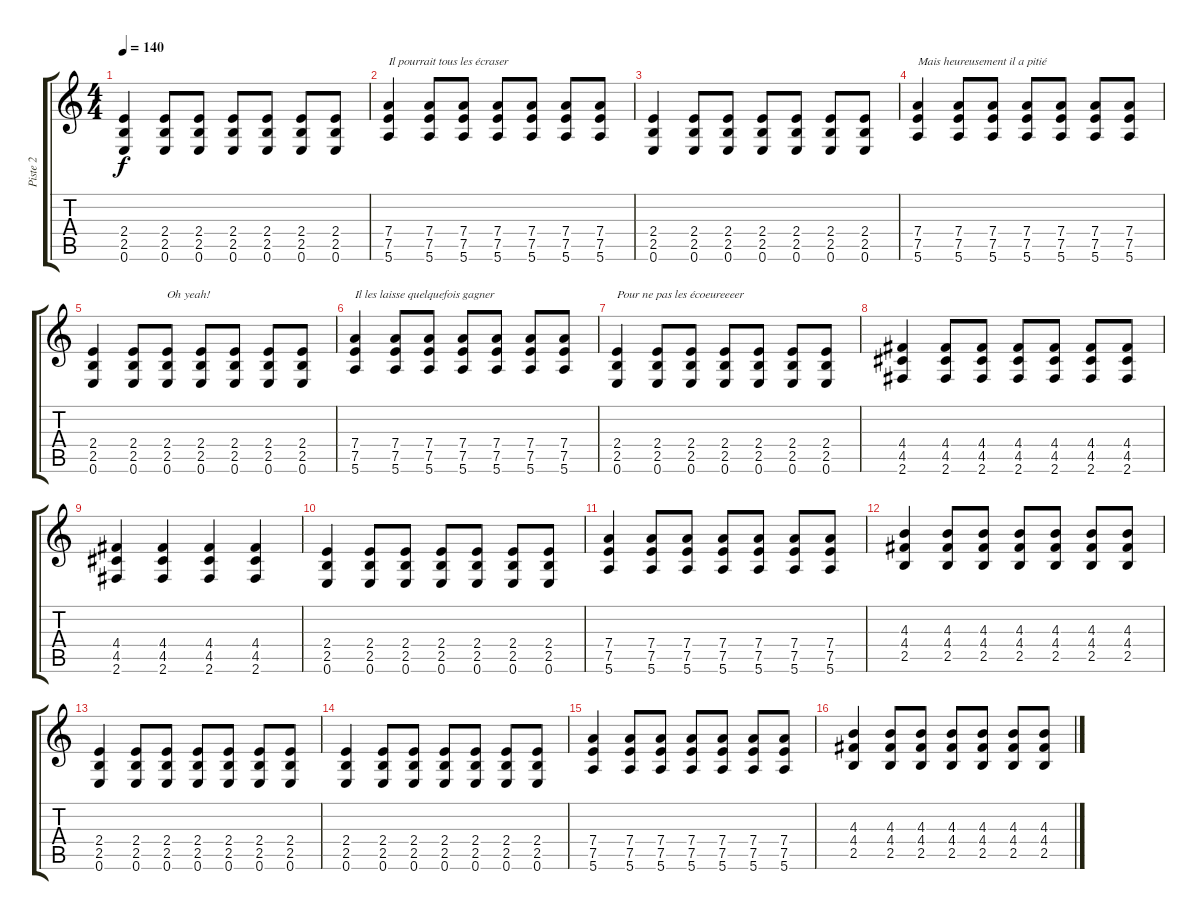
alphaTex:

\track ("Piste 2" "Piste 2") {instrument overdrivenguitar}
\staff {score tabs}
\tuning (E4 B3 G3 D3 A2 E2) {hide}
\ts (4 4)
\tempo 140
\clef g2
\ks c
(2.4 2.5 0.6).4{dy f} (2.4 2.5 0.6).8 (2.4 2.5 0.6).8 (2.4 2.5 0.6).8 (2.4 2.5 0.6).8 (2.4 2.5 0.6).8 (2.4 2.5 0.6).8 |
(7.4 7.5 5.6).4{txt "Il pourrait tous les écraser"} (7.4 7.5 5.6).8 (7.4 7.5 5.6).8 (7.4 7.5 5.6).8 (7.4 7.5 5.6).8 (7.4 7.5 5.6).8 (7.4 7.5 5.6).8 |
(2.4 2.5 0.6).4 (2.4 2.5 0.6).8 (2.4 2.5 0.6).8 (2.4 2.5 0.6).8 (2.4 2.5 0.6).8 (2.4 2.5 0.6).8 (2.4 2.5 0.6).8 |
(7.4 7.5 5.6).4{txt "Mais heureusement il a pitié"} (7.4 7.5 5.6).8 (7.4 7.5 5.6).8 (7.4 7.5 5.6).8 (7.4 7.5 5.6).8 (7.4 7.5 5.6).8 (7.4 7.5 5.6).8 |
(2.4 2.5 0.6).4 (2.4 2.5 0.6).8 (2.4 2.5 0.6).8{txt "Oh yeah!"} (2.4 2.5 0.6).8 (2.4 2.5 0.6).8 (2.4 2.5 0.6).8 (2.4 2.5 0.6).8 |
(7.4 7.5 5.6).4{txt "Il les laisse quelquefois gagner "} (7.4 7.5 5.6).8 (7.4 7.5 5.6).8 (7.4 7.5 5.6).8 (7.4 7.5 5.6).8 (7.4 7.5 5.6).8 (7.4 7.5 5.6).8 |
(2.4 2.5 0.6).4{txt "Pour ne pas les écoeureeeer"} (2.4 2.5 0.6).8 (2.4 2.5 0.6).8 (2.4 2.5 0.6).8 (2.4 2.5 0.6).8 (2.4 2.5 0.6).8 (2.4 2.5 0.6).8 |
(4.4 4.5 2.6).4 (4.4 4.5 2.6).8 (4.4 4.5 2.6).8 (4.4 4.5 2.6).8 (4.4 4.5 2.6).8 (4.4 4.5 2.6).8 (4.4 4.5 2.6).8 |
(4.4 4.5 2.6).4 (4.4 4.5 2.6).4 (4.4 4.5 2.6).4 (4.4 4.5 2.6).4 |
(2.4 2.5 0.6).4 (2.4 2.5 0.6).8 (2.4 2.5 0.6).8 (2.4 2.5 0.6).8 (2.4 2.5 0.6).8 (2.4 2.5 0.6).8 (2.4 2.5 0.6).8 |
(7.4 7.5 5.6).4 (7.4 7.5 5.6).8 (7.4 7.5 5.6).8 (7.4 7.5 5.6).8 (7.4 7.5 5.6).8 (7.4 7.5 5.6).8 (7.4 7.5 5.6).8 |
(4.3 4.4 2.5).4 (4.3 4.4 2.5).8 (4.3 4.4 2.5).8 (4.3 4.4 2.5).8 (4.3 4.4 2.5).8 (4.3 4.4 2.5).8 (4.3 4.4 2.5).8 |
(2.4 2.5 0.6).4 (2.4 2.5 0.6).8 (2.4 2.5 0.6).8 (2.4 2.5 0.6).8 (2.4 2.5 0.6).8 (2.4 2.5 0.6).8 (2.4 2.5 0.6).8 |
(2.4 2.5 0.6).4 (2.4 2.5 0.6).8 (2.4 2.5 0.6).8 (2.4 2.5 0.6).8 (2.4 2.5 0.6).8 (2.4 2.5 0.6).8 (2.4 2.5 0.6).8 |
(7.4 7.5 5.6).4 (7.4 7.5 5.6).8 (7.4 7.5 5.6).8 (7.4 7.5 5.6).8 (7.4 7.5 5.6).8 (7.4 7.5 5.6).8 (7.4 7.5 5.6).8 |
(4.3 4.4 2.5).4 (4.3 4.4 2.5).8 (4.3 4.4 2.5).8 (4.3 4.4 2.5).8 (4.3 4.4 2.5).8 (4.3 4.4 2.5).8 (4.3 4.4 2.5).8
